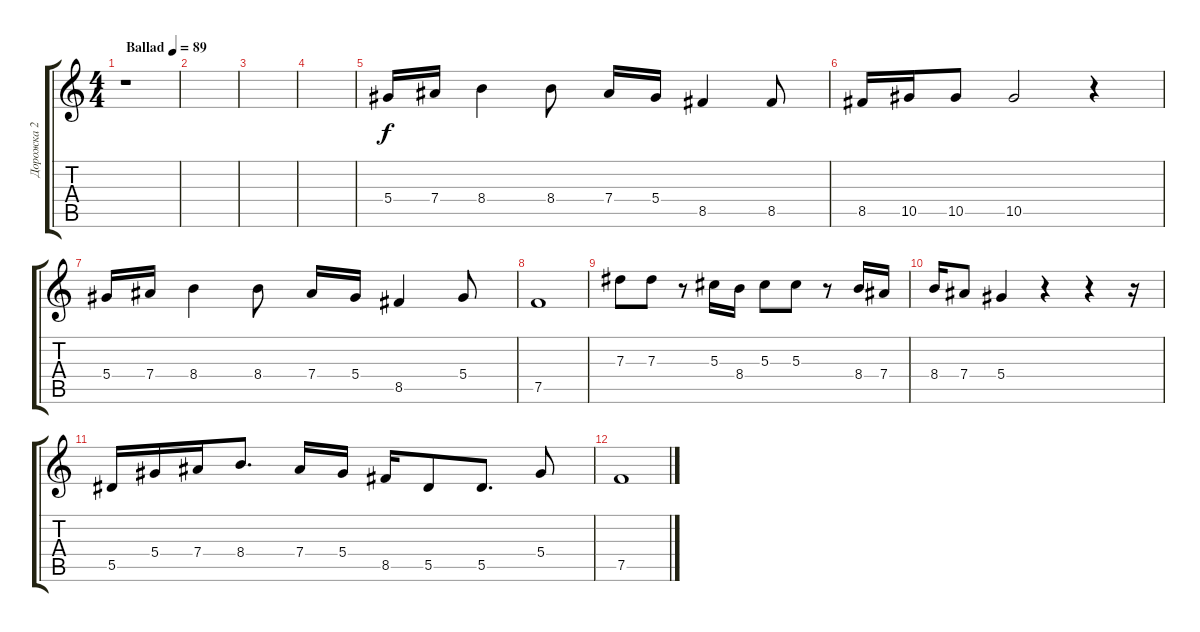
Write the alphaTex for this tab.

\track ("Дорожка 2" "Дорожка 2") {instrument overdrivenguitar}
\staff {score tabs}
\tuning (F4 C4 Ab3 Eb3 Bb2 F2) {hide}
\ts (4 4)
\tempo (89 "Ballad")
\clef g2
\ks c
r.1{dy f instrument overdrivenguitar} |
|
|
|
5.4.16 7.4.16 8.4.4 8.4.8 7.4.16 5.4.16 8.5.4 8.5.8 |
8.5.16 10.5.16 10.5.8 10.5.2 r.4 |
5.4.16 7.4.16 8.4.4 8.4.8 7.4.16 5.4.16 8.5.4 5.4.8 |
7.5.1 |
7.3.8 7.3.8 r.8 5.3.16 8.4.16 5.3.8 5.3.8 r.8 8.4.16 7.4.16 |
8.4.16 7.4.8 5.4.4 r.4 r.4 r.16 |
5.5.16 5.4.16 7.4.16 8.4.8{d} 7.4.16 5.4.16 8.5.16 5.5.8 5.5.8{d} 5.4.8 |
7.5.1
